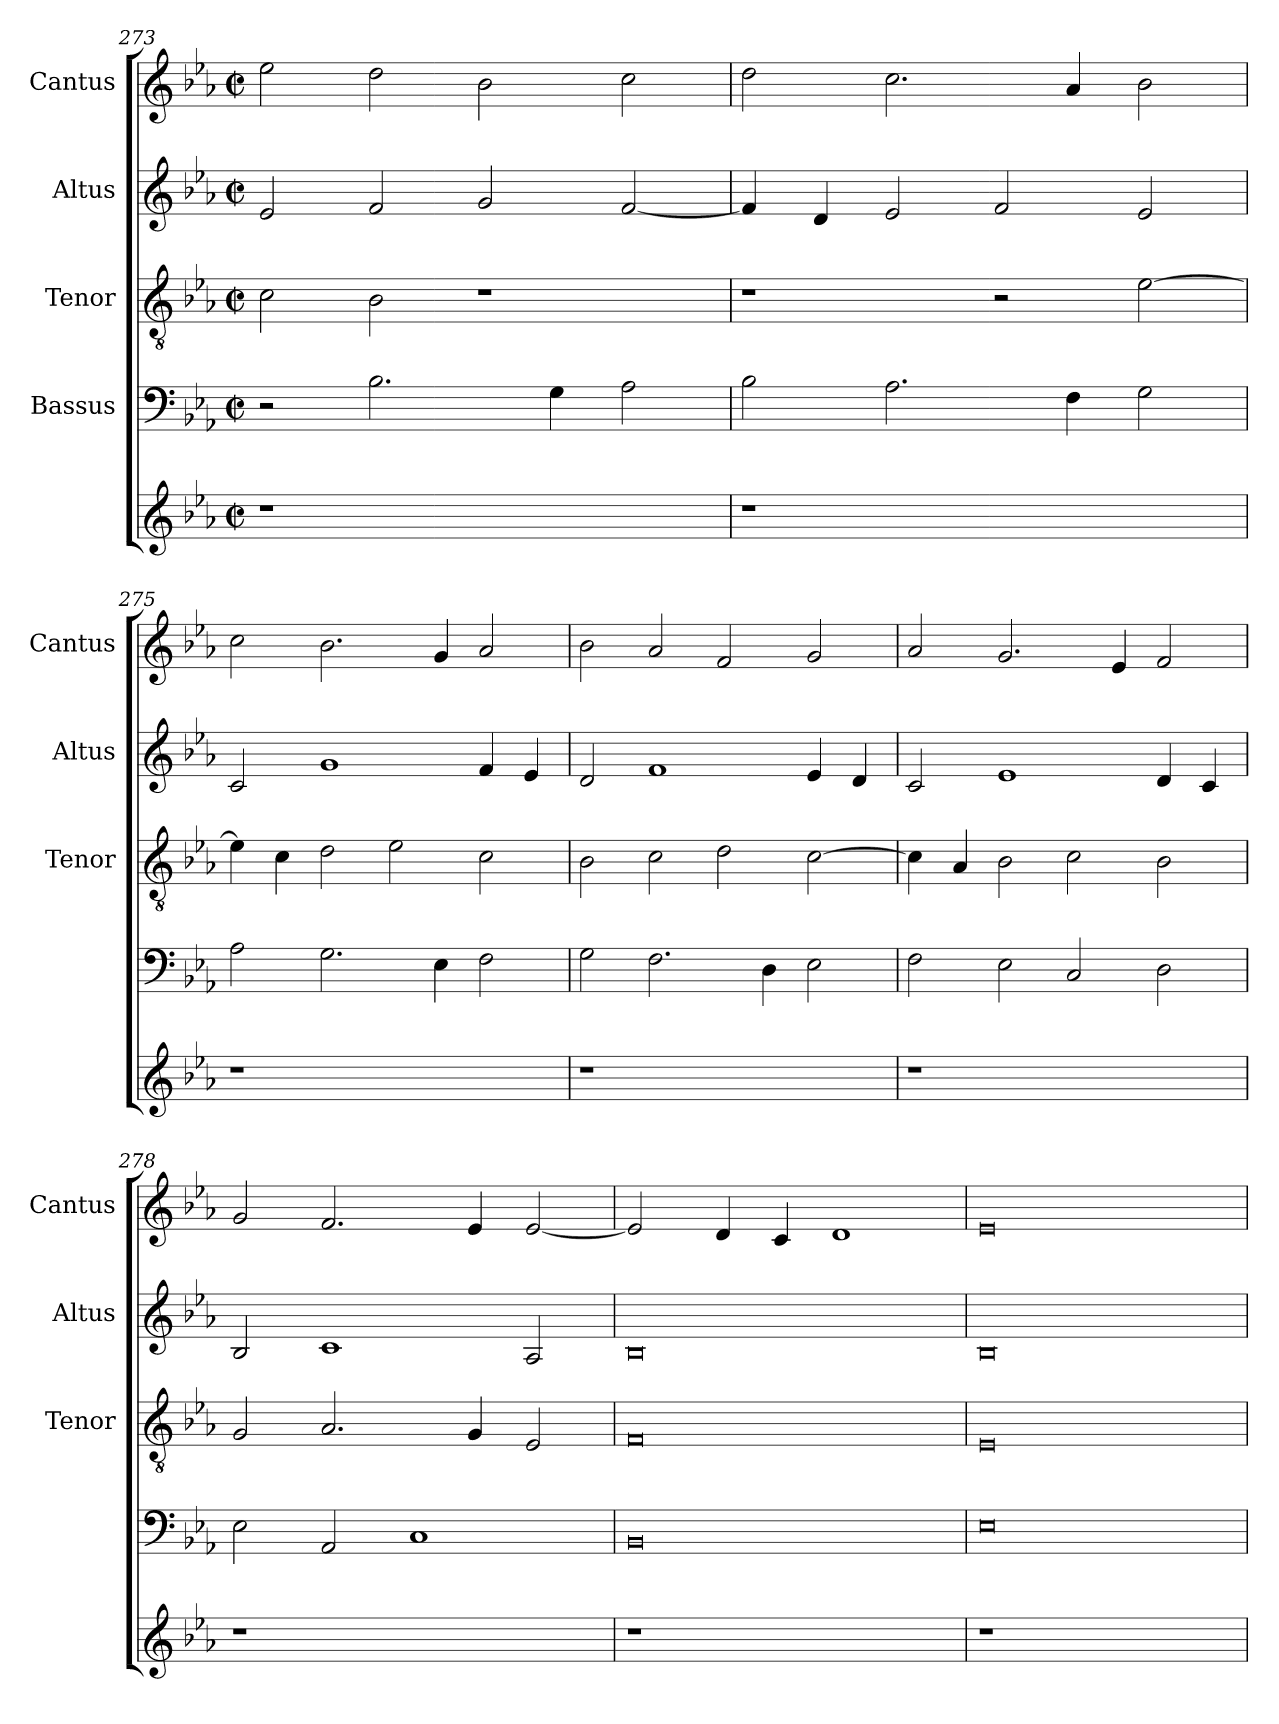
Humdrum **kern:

**kern	**kern	**kern	**kern	**kern
*part5	*part4	*part3	*part2	*part1
*staff5	*staff4	*staff3	*staff2	*staff1
*	*I"Bassus	*I"Tenor	*I"Altus	*I"Cantus
*	*	*I'Tenor	*I'Altus	*I'Cantus
*clefG2	*clefF4	*clefGv2	*clefG2	*clefG2
*k[b-e-a-]	*k[b-e-a-]	*k[b-e-a-]	*k[b-e-a-]	*k[b-e-a-]
*E-:	*E-:	*E-:	*E-:	*E-:
*M2/2	*M2/2	*M2/2	*M2/2	*M2/2
*met(c|)	*met(c|)	*met(c|)	*met(c|)	*met(c|)
=273	=273	=273	=273	=273
1r	2r	2c\	2e-/	2ee-\
.	2.B-\	2B-\	2f/	2dd\
1ryy	.	1r	2g/	2b-\
.	4G\	.	.	.
.	2A-\	.	[<2f/	2cc\
!!LO:LB:g=z
=274	=274	=274	=274	=274
1r	2B-\	1r	4f/]	2dd\
.	.	.	4d/	.
.	2.A-\	.	2e-/	2.cc\
1ryy	.	2r	2f/	.
.	4F\	.	.	4a-/
.	2G\	[>2e-\	2e-/	2b-\
=275	=275	=275	=275	=275
1r	2A-\	4e-\]	2c/	2cc\
.	.	4c\	.	.
.	2.G\	2d\	1g	2.b-\
1ryy	.	2e-\	.	.
.	4E-\	.	.	4g/
.	2F\	2c\	4f/	2a-/
.	.	.	4e-/	.
=276	=276	=276	=276	=276
1r	2G\	2B-\	2d/	2b-\
.	2.F\	2c\	1f	2a-/
1ryy	.	2d\	.	2f/
.	4D\	.	.	.
.	2E-\	[<2c\	4e-/	2g/
.	.	.	4d/	.
!!LO:PB:g=z
=277	=277	=277	=277	=277
1r	2F\	4c\]	2c/	2a-/
.	.	4A-/	.	.
.	2E-\	2B-\	1e-	2.g/
1ryy	2C/	2c\	.	.
.	.	.	.	4e-/
.	2D\	2B-\	4d/	2f/
.	.	.	4c/	.
=278	=278	=278	=278	=278
1r	2E-\	2G/	2B-/	2g/
.	2AA-/	2.A-/	1c	2.f/
1ryy	1C	.	.	.
.	.	4G/	.	4e-/
.	.	2E-/	2A-/	[<2e-/
=279	=279	=279	=279	=279
1r	0BB-	0F	0B-	2e-/]
.	.	.	.	4d/
.	.	.	.	4c/
1ryy	.	.	.	1d
=280	=280	=280	=280	=280
1r	0E-	0E-	0B-	0e-
1ryy	.	.	.	.
=!	=!	=!	=!	=!
*-	*-	*-	*-	*-
